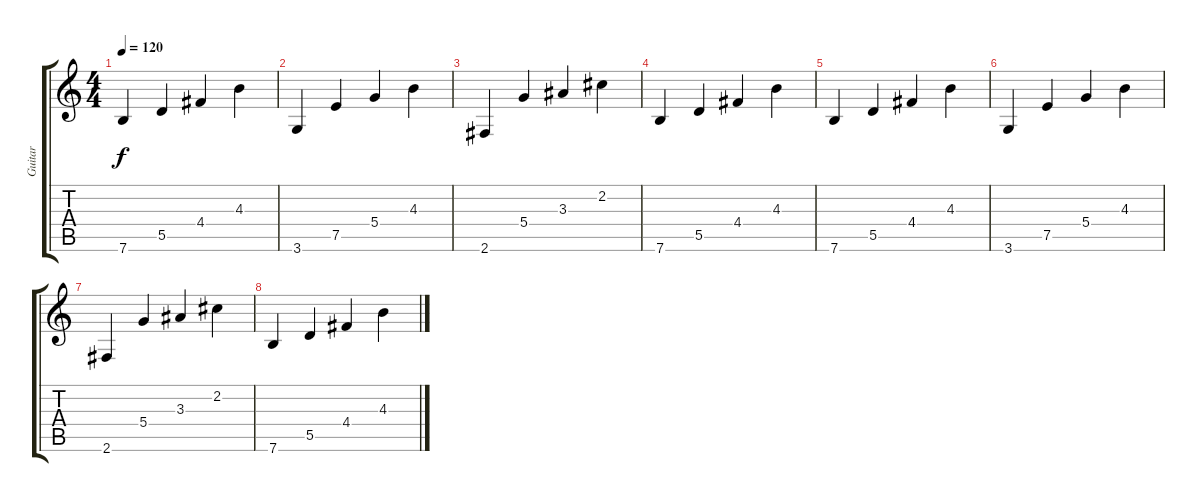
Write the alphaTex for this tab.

\track ("Guitar" "Guitar") {instrument acousticguitarnylon}
\staff {score tabs}
\tuning (E4 B3 G3 D3 A2 E2) {hide}
\ts (4 4)
\tempo 120
\clef g2
\ks c
7.6.4{dy f} 5.5.4 4.4.4 4.3.4 |
3.6.4 7.5.4 5.4.4 4.3.4 |
2.6.4 5.4.4 3.3.4 2.2.4 |
7.6.4 5.5.4 4.4.4 4.3.4 |
7.6.4 5.5.4 4.4.4 4.3.4 |
3.6.4 7.5.4 5.4.4 4.3.4 |
2.6.4 5.4.4 3.3.4 2.2.4 |
7.6.4 5.5.4 4.4.4 4.3.4
